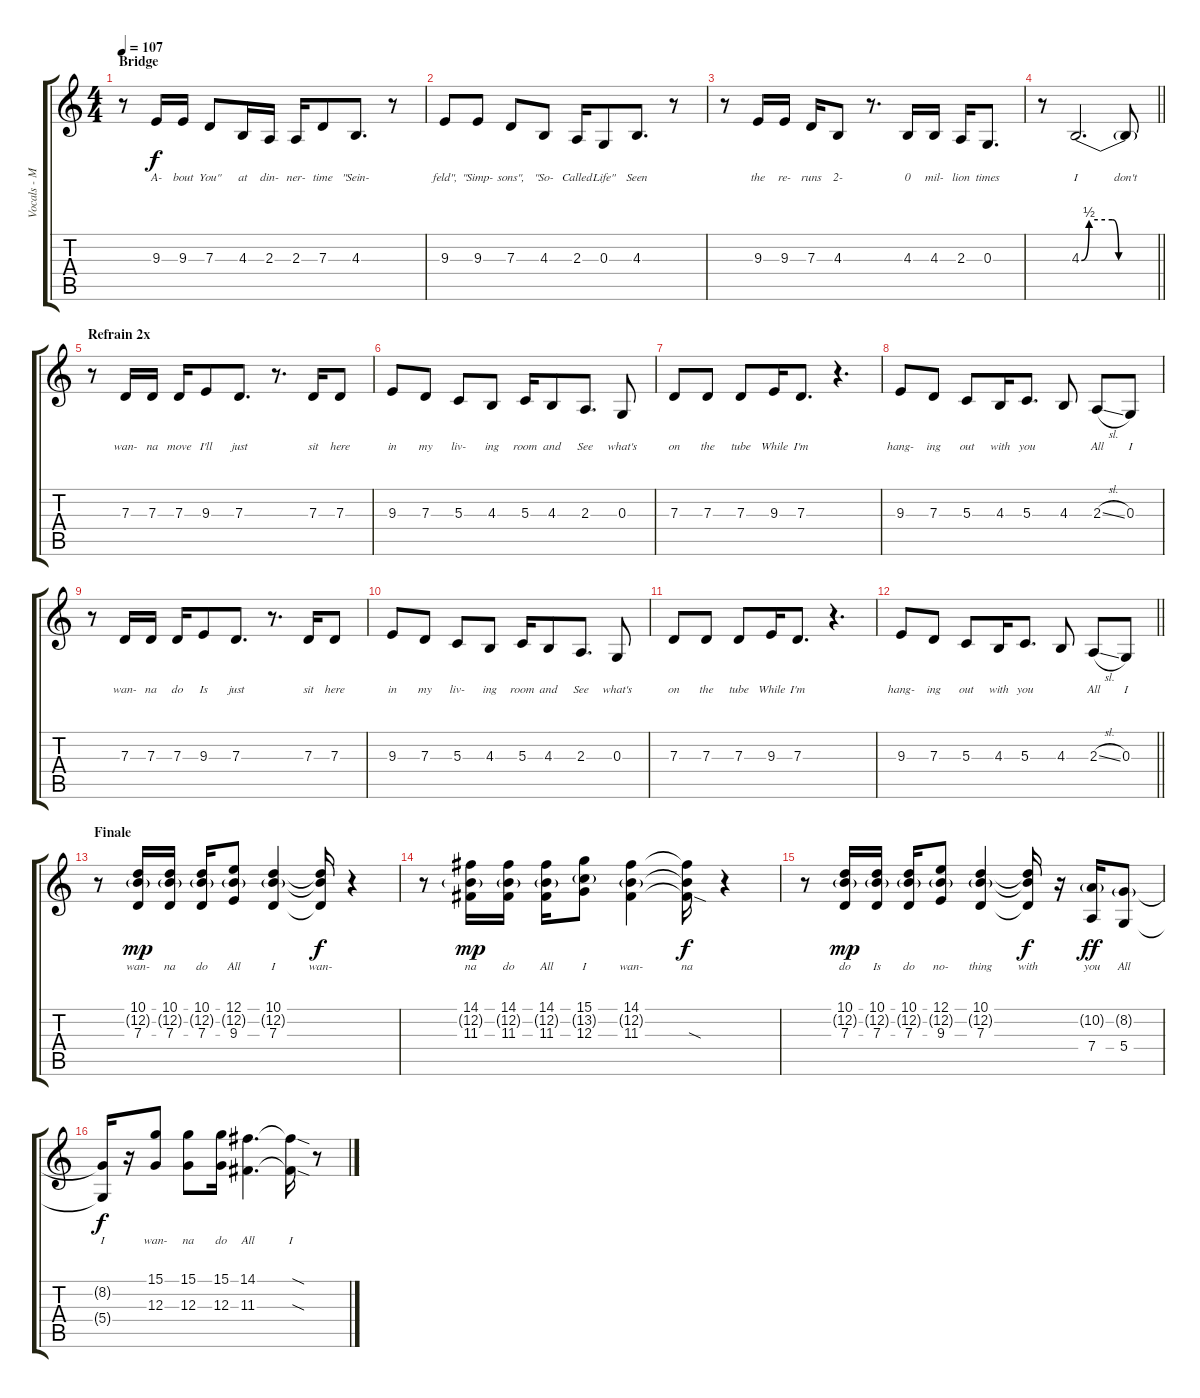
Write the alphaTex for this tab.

\track ("Vocals - Milo Aukerman" "Vocals - M") {instrument oboe}
\staff {score tabs}
\tuning (E4 B3 G3 D3 A2 E2) {hide}
\ts (4 4)
\section ("" "Bridge")
\tempo 107
\clef g2
\ks c
r.8{dy f} 9.3.16{lyrics (0 "A-") lyrics (1 "") lyrics (2 "") lyrics (3 "") lyrics (4 "")} 9.3.16{lyrics (0 "bout") lyrics (1 "") lyrics (2 "") lyrics (3 "") lyrics (4 "")} 7.3.8{lyrics (0 "You\"") lyrics (1 "") lyrics (2 "") lyrics (3 "") lyrics (4 "")} 4.3.16{lyrics (0 "at") lyrics (1 "") lyrics (2 "") lyrics (3 "") lyrics (4 "")} 2.3.16{lyrics (0 "din-") lyrics (1 "") lyrics (2 "") lyrics (3 "") lyrics (4 "")} 2.3.16{lyrics (0 "ner-") lyrics (1 "") lyrics (2 "") lyrics (3 "") lyrics (4 "")} 7.3.8{lyrics (0 "time") lyrics (1 "") lyrics (2 "") lyrics (3 "") lyrics (4 "")} 4.3.8{d lyrics (0 "\"Sein-") lyrics (1 "") lyrics (2 "") lyrics (3 "") lyrics (4 "")} r.8 |
9.3.8{lyrics (0 "feld\",") lyrics (1 "") lyrics (2 "") lyrics (3 "") lyrics (4 "")} 9.3.8{lyrics (0 "\"Simp-") lyrics (1 "") lyrics (2 "") lyrics (3 "") lyrics (4 "")} 7.3.8{lyrics (0 "sons\",") lyrics (1 "") lyrics (2 "") lyrics (3 "") lyrics (4 "")} 4.3.8{lyrics (0 "\"So-") lyrics (1 "") lyrics (2 "") lyrics (3 "") lyrics (4 "")} 2.3.16{lyrics (0 "Called") lyrics (1 "") lyrics (2 "") lyrics (3 "") lyrics (4 "")} 0.3.8{lyrics (0 "Life\"") lyrics (1 "") lyrics (2 "") lyrics (3 "") lyrics (4 "")} 4.3.8{d lyrics (0 "Seen") lyrics (1 "") lyrics (2 "") lyrics (3 "") lyrics (4 "")} r.8 |
r.8 9.3.16{lyrics (0 "the") lyrics (1 "") lyrics (2 "") lyrics (3 "") lyrics (4 "")} 9.3.16{lyrics (0 "re-") lyrics (1 "") lyrics (2 "") lyrics (3 "") lyrics (4 "")} 7.3.16{lyrics (0 "runs") lyrics (1 "") lyrics (2 "") lyrics (3 "") lyrics (4 "")} 4.3.8{lyrics (0 "2-") lyrics (1 "") lyrics (2 "") lyrics (3 "") lyrics (4 "")} r.8{d} 4.3.16{lyrics (0 "0") lyrics (1 "") lyrics (2 "") lyrics (3 "") lyrics (4 "")} 4.3.16{lyrics (0 "mil-") lyrics (1 "") lyrics (2 "") lyrics (3 "") lyrics (4 "")} 2.3.16{lyrics (0 "lion") lyrics (1 "") lyrics (2 "") lyrics (3 "") lyrics (4 "")} 0.3.8{d lyrics (0 "times") lyrics (1 "") lyrics (2 "") lyrics (3 "") lyrics (4 "")} |
\barLineRight lightlight
r.8 4.3{be (custom 0 0 6 2 24 2 29 0 31 0 60 0)}.2{d lyrics (0 "I") lyrics (1 "") lyrics (2 "") lyrics (3 "") lyrics (4 "")} 4.3{t}.8{lyrics (0 "don't") lyrics (1 "") lyrics (2 "") lyrics (3 "") lyrics (4 "")} |
\section ("" "Refrain 2x")
r.8 7.3.16{lyrics (0 "wan-") lyrics (1 "") lyrics (2 "") lyrics (3 "") lyrics (4 "")} 7.3.16{lyrics (0 "na") lyrics (1 "") lyrics (2 "") lyrics (3 "") lyrics (4 "")} 7.3.16{lyrics (0 "move") lyrics (1 "") lyrics (2 "") lyrics (3 "") lyrics (4 "")} 9.3.8{lyrics (0 "I'll") lyrics (1 "") lyrics (2 "") lyrics (3 "") lyrics (4 "")} 7.3.8{d lyrics (0 "just") lyrics (1 "") lyrics (2 "") lyrics (3 "") lyrics (4 "")} r.8{d} 7.3.16{lyrics (0 "sit") lyrics (1 "") lyrics (2 "") lyrics (3 "") lyrics (4 "")} 7.3.8{lyrics (0 "here") lyrics (1 "") lyrics (2 "") lyrics (3 "") lyrics (4 "")} |
9.3.8{lyrics (0 "in") lyrics (1 "") lyrics (2 "") lyrics (3 "") lyrics (4 "")} 7.3.8{lyrics (0 "my") lyrics (1 "") lyrics (2 "") lyrics (3 "") lyrics (4 "")} 5.3.8{lyrics (0 "liv-") lyrics (1 "") lyrics (2 "") lyrics (3 "") lyrics (4 "")} 4.3.8{lyrics (0 "ing") lyrics (1 "") lyrics (2 "") lyrics (3 "") lyrics (4 "")} 5.3.16{lyrics (0 "room") lyrics (1 "") lyrics (2 "") lyrics (3 "") lyrics (4 "")} 4.3.8{lyrics (0 "and") lyrics (1 "") lyrics (2 "") lyrics (3 "") lyrics (4 "")} 2.3.8{d lyrics (0 "See") lyrics (1 "") lyrics (2 "") lyrics (3 "") lyrics (4 "")} 0.3.8{lyrics (0 "what's") lyrics (1 "") lyrics (2 "") lyrics (3 "") lyrics (4 "")} |
7.3.8{lyrics (0 "on") lyrics (1 "") lyrics (2 "") lyrics (3 "") lyrics (4 "")} 7.3.8{lyrics (0 "the") lyrics (1 "") lyrics (2 "") lyrics (3 "") lyrics (4 "")} 7.3.8{lyrics (0 "tube") lyrics (1 "") lyrics (2 "") lyrics (3 "") lyrics (4 "")} 9.3.16{lyrics (0 "While") lyrics (1 "") lyrics (2 "") lyrics (3 "") lyrics (4 "")} 7.3.8{d lyrics (0 "I'm") lyrics (1 "") lyrics (2 "") lyrics (3 "") lyrics (4 "")} r.4{d} |
9.3.8{lyrics (0 "hang-") lyrics (1 "") lyrics (2 "") lyrics (3 "") lyrics (4 "")} 7.3.8{lyrics (0 "ing") lyrics (1 "") lyrics (2 "") lyrics (3 "") lyrics (4 "")} 5.3.8{lyrics (0 "out") lyrics (1 "") lyrics (2 "") lyrics (3 "") lyrics (4 "")} 4.3.16{lyrics (0 "with") lyrics (1 "") lyrics (2 "") lyrics (3 "") lyrics (4 "")} 5.3.8{d lyrics (0 "you") lyrics (1 "") lyrics (2 "") lyrics (3 "") lyrics (4 "")} 4.3.8{lyrics (0 "") lyrics (1 "") lyrics (2 "") lyrics (3 "") lyrics (4 "")} 2.3{sl}.8{lyrics (0 "All") lyrics (1 "") lyrics (2 "") lyrics (3 "") lyrics (4 "")} 0.3.8{lyrics (0 "I") lyrics (1 "") lyrics (2 "") lyrics (3 "") lyrics (4 "")} |
r.8 7.3.16{lyrics (0 "wan-") lyrics (1 "") lyrics (2 "") lyrics (3 "") lyrics (4 "")} 7.3.16{lyrics (0 "na") lyrics (1 "") lyrics (2 "") lyrics (3 "") lyrics (4 "")} 7.3.16{lyrics (0 "do") lyrics (1 "") lyrics (2 "") lyrics (3 "") lyrics (4 "")} 9.3.8{lyrics (0 "Is") lyrics (1 "") lyrics (2 "") lyrics (3 "") lyrics (4 "")} 7.3.8{d lyrics (0 "just") lyrics (1 "") lyrics (2 "") lyrics (3 "") lyrics (4 "")} r.8{d} 7.3.16{lyrics (0 "sit") lyrics (1 "") lyrics (2 "") lyrics (3 "") lyrics (4 "")} 7.3.8{lyrics (0 "here") lyrics (1 "") lyrics (2 "") lyrics (3 "") lyrics (4 "")} |
9.3.8{lyrics (0 "in") lyrics (1 "") lyrics (2 "") lyrics (3 "") lyrics (4 "")} 7.3.8{lyrics (0 "my") lyrics (1 "") lyrics (2 "") lyrics (3 "") lyrics (4 "")} 5.3.8{lyrics (0 "liv-") lyrics (1 "") lyrics (2 "") lyrics (3 "") lyrics (4 "")} 4.3.8{lyrics (0 "ing") lyrics (1 "") lyrics (2 "") lyrics (3 "") lyrics (4 "")} 5.3.16{lyrics (0 "room") lyrics (1 "") lyrics (2 "") lyrics (3 "") lyrics (4 "")} 4.3.8{lyrics (0 "and") lyrics (1 "") lyrics (2 "") lyrics (3 "") lyrics (4 "")} 2.3.8{d lyrics (0 "See") lyrics (1 "") lyrics (2 "") lyrics (3 "") lyrics (4 "")} 0.3.8{lyrics (0 "what's") lyrics (1 "") lyrics (2 "") lyrics (3 "") lyrics (4 "")} |
7.3.8{lyrics (0 "on") lyrics (1 "") lyrics (2 "") lyrics (3 "") lyrics (4 "")} 7.3.8{lyrics (0 "the") lyrics (1 "") lyrics (2 "") lyrics (3 "") lyrics (4 "")} 7.3.8{lyrics (0 "tube") lyrics (1 "") lyrics (2 "") lyrics (3 "") lyrics (4 "")} 9.3.16{lyrics (0 "While") lyrics (1 "") lyrics (2 "") lyrics (3 "") lyrics (4 "")} 7.3.8{d lyrics (0 "I'm") lyrics (1 "") lyrics (2 "") lyrics (3 "") lyrics (4 "")} r.4{d} |
\barLineRight lightlight
9.3.8{lyrics (0 "hang-") lyrics (1 "") lyrics (2 "") lyrics (3 "") lyrics (4 "")} 7.3.8{lyrics (0 "ing") lyrics (1 "") lyrics (2 "") lyrics (3 "") lyrics (4 "")} 5.3.8{lyrics (0 "out") lyrics (1 "") lyrics (2 "") lyrics (3 "") lyrics (4 "")} 4.3.16{lyrics (0 "with") lyrics (1 "") lyrics (2 "") lyrics (3 "") lyrics (4 "")} 5.3.8{d lyrics (0 "you") lyrics (1 "") lyrics (2 "") lyrics (3 "") lyrics (4 "")} 4.3.8{lyrics (0 "") lyrics (1 "") lyrics (2 "") lyrics (3 "") lyrics (4 "")} 2.3{sl}.8{lyrics (0 "All") lyrics (1 "") lyrics (2 "") lyrics (3 "") lyrics (4 "")} 0.3.8{lyrics (0 "I") lyrics (1 "") lyrics (2 "") lyrics (3 "") lyrics (4 "")} |
\section ("" "Finale")
r.8 (10.1 12.2{g} 7.3).16{lyrics (0 "wan-") lyrics (1 "") lyrics (2 "") lyrics (3 "") lyrics (4 "") dy mp} (10.1 12.2{g} 7.3).16{lyrics (0 "na") lyrics (1 "") lyrics (2 "") lyrics (3 "") lyrics (4 "")} (10.1 12.2{g} 7.3).16{lyrics (0 "do") lyrics (1 "") lyrics (2 "") lyrics (3 "") lyrics (4 "")} (12.1 12.2{g} 9.3).8{lyrics (0 "All") lyrics (1 "") lyrics (2 "") lyrics (3 "") lyrics (4 "")} (10.1 12.2{g} 7.3).4{lyrics (0 "I") lyrics (1 "") lyrics (2 "") lyrics (3 "") lyrics (4 "")} (10.1{t} 12.2{t} 7.3{t}).16{lyrics (0 "wan-") lyrics (1 "") lyrics (2 "") lyrics (3 "") lyrics (4 "") dy f} r.4 |
r.8 (14.1 12.2{g} 11.3).16{lyrics (0 "na") lyrics (1 "") lyrics (2 "") lyrics (3 "") lyrics (4 "") dy mp} (14.1 12.2{g} 11.3).16{lyrics (0 "do") lyrics (1 "") lyrics (2 "") lyrics (3 "") lyrics (4 "")} (14.1 12.2{g} 11.3).16{lyrics (0 "All") lyrics (1 "") lyrics (2 "") lyrics (3 "") lyrics (4 "")} (15.1 13.2{g} 12.3).8{lyrics (0 "I") lyrics (1 "") lyrics (2 "") lyrics (3 "") lyrics (4 "")} (14.1 12.2{g} 11.3).4{lyrics (0 "wan-") lyrics (1 "") lyrics (2 "") lyrics (3 "") lyrics (4 "")} (14.1{t} 12.2{t} 11.3{sod t}).16{lyrics (0 "na") lyrics (1 "") lyrics (2 "") lyrics (3 "") lyrics (4 "") dy f} r.4 |
r.8 (10.1 12.2{g} 7.3).16{lyrics (0 "do") lyrics (1 "") lyrics (2 "") lyrics (3 "") lyrics (4 "") dy mp} (10.1 12.2{g} 7.3).16{lyrics (0 "Is") lyrics (1 "") lyrics (2 "") lyrics (3 "") lyrics (4 "")} (10.1 12.2{g} 7.3).16{lyrics (0 "do") lyrics (1 "") lyrics (2 "") lyrics (3 "") lyrics (4 "")} (12.1 12.2{g} 9.3).8{lyrics (0 "no-") lyrics (1 "") lyrics (2 "") lyrics (3 "") lyrics (4 "")} (10.1 12.2{g} 7.3).4{lyrics (0 "thing") lyrics (1 "") lyrics (2 "") lyrics (3 "") lyrics (4 "")} (10.1{t} 12.2{t} 7.3{t}).16{lyrics (0 "with") lyrics (1 "") lyrics (2 "") lyrics (3 "") lyrics (4 "") dy f} r.16 (10.2{g} 7.4).16{lyrics (0 "you") lyrics (1 "") lyrics (2 "") lyrics (3 "") lyrics (4 "") dy ff} (8.2{g} 5.4).8{lyrics (0 "All") lyrics (1 "") lyrics (2 "") lyrics (3 "") lyrics (4 "")} |
(8.2{t} 5.4{t}).16{lyrics (0 "I") lyrics (1 "") lyrics (2 "") lyrics (3 "") lyrics (4 "") dy f} r.16 (15.1 12.3).8{lyrics (0 "wan-") lyrics (1 "") lyrics (2 "") lyrics (3 "") lyrics (4 "")} (15.1 12.3).8{lyrics (0 "na") lyrics (1 "") lyrics (2 "") lyrics (3 "") lyrics (4 "")} (15.1 12.3).16{lyrics (0 "do") lyrics (1 "") lyrics (2 "") lyrics (3 "") lyrics (4 "")} (14.1 11.3).4{d lyrics (0 "All") lyrics (1 "") lyrics (2 "") lyrics (3 "") lyrics (4 "")} (14.1{sod t} 11.3{sod t}).16{lyrics (0 "I") lyrics (1 "") lyrics (2 "") lyrics (3 "") lyrics (4 "")} r.8
